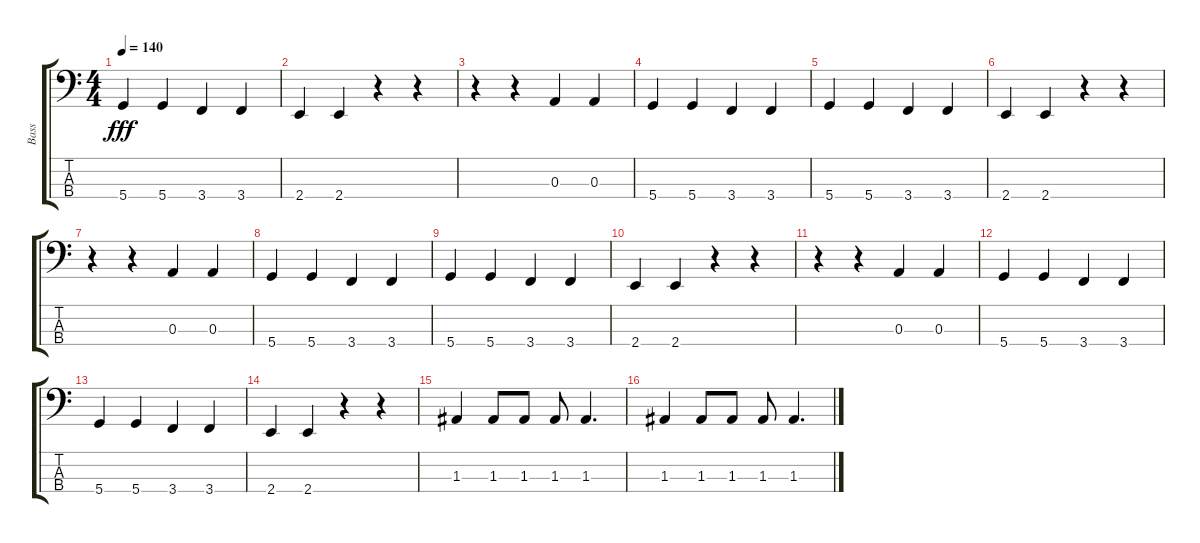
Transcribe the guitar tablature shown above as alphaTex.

\track ("Bass" "Bass") {instrument electricbassfinger}
\staff {score tabs}
\tuning (G2 D2 A1 D1) {hide}
\ts (4 4)
\tempo 140
\clef f4
\ks c
5.4.4{dy fff} 5.4.4 3.4.4 3.4.4 |
2.4.4 2.4.4 r.4 r.4 |
r.4 r.4 0.3.4 0.3.4 |
5.4.4 5.4.4 3.4.4 3.4.4 |
5.4.4 5.4.4 3.4.4 3.4.4 |
2.4.4 2.4.4 r.4 r.4 |
r.4 r.4 0.3.4 0.3.4 |
5.4.4 5.4.4 3.4.4 3.4.4 |
5.4.4 5.4.4 3.4.4 3.4.4 |
2.4.4 2.4.4 r.4 r.4 |
r.4 r.4 0.3.4 0.3.4 |
5.4.4 5.4.4 3.4.4 3.4.4 |
5.4.4 5.4.4 3.4.4 3.4.4 |
2.4.4 2.4.4 r.4 r.4 |
1.3.4 1.3.8 1.3.8 1.3.8 1.3.4{d} |
1.3.4 1.3.8 1.3.8 1.3.8 1.3.4{d}
